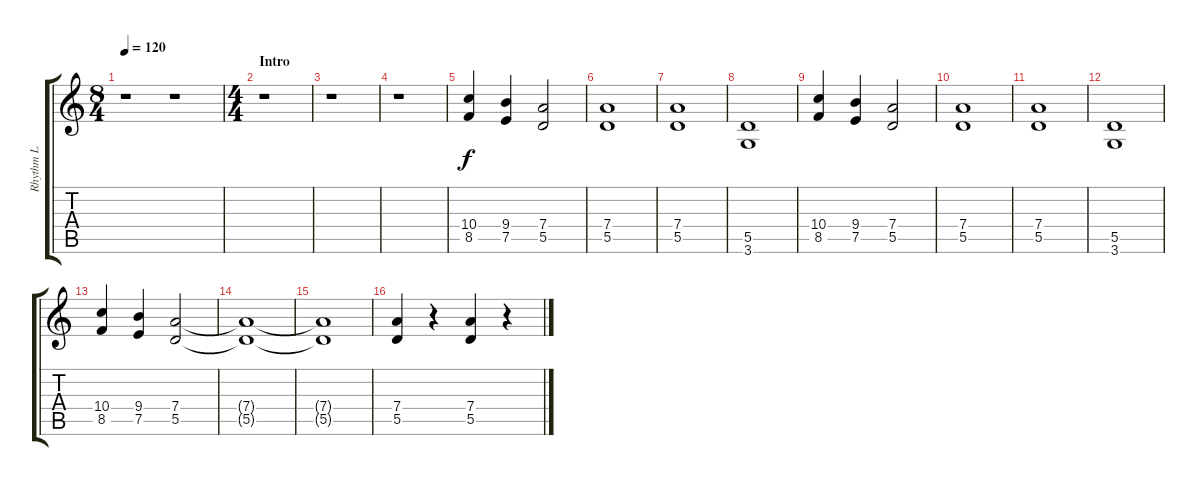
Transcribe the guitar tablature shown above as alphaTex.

\track ("Rhythm L" "Rhythm L") {instrument distortionguitar}
\staff {score tabs}
\tuning (E4 B3 G3 D3 A2 E2) {hide}
\ts (8 4)
\tempo 120
\clef g2
\ks c
r.1{dy f instrument distortionguitar} r.1 |
\ts (4 4)
\section ("" "Intro")
r.1 |
r.1 |
r.1 |
(10.4 8.5).4 (9.4 7.5).4 (7.4 5.5).2 |
(7.4 5.5).1 |
(7.4 5.5).1 |
(5.5 3.6).1 |
(10.4 8.5).4 (9.4 7.5).4 (7.4 5.5).2 |
(7.4 5.5).1 |
(7.4 5.5).1 |
(5.5 3.6).1 |
(10.4 8.5).4 (9.4 7.5).4 (7.4 5.5).2 |
(7.4{t} 5.5{t}).1 |
(7.4{t} 5.5{t}).1 |
(7.4 5.5).4 r.4 (7.4 5.5).4 r.4
